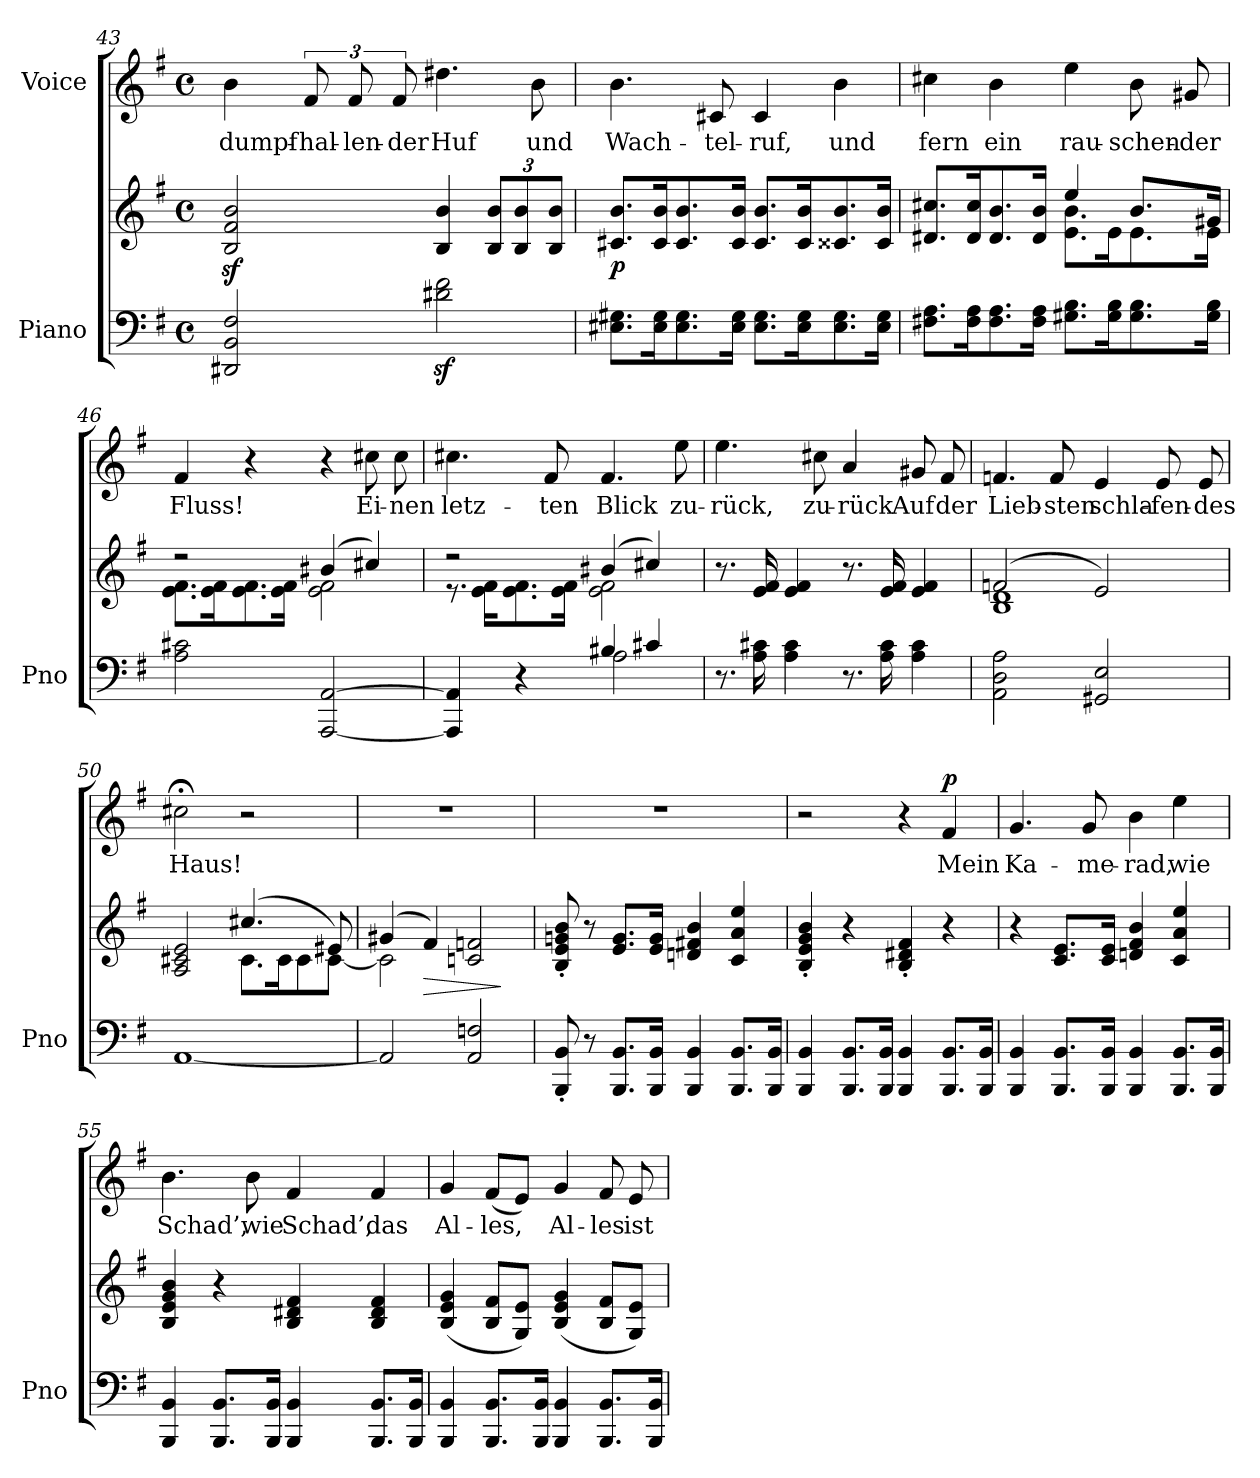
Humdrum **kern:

**kern	**kern	**dynam	**kern	**text	**dynam
*part2	*part2	*part2	*part1	*part1	*part1
*staff3	*staff2	*staff2/3	*staff1	*staff1	*staff1
*I"Piano	*	*	*I"Voice	*	*
*I'Pno	*	*	*	*	*
!!LO:LB:g=z
*clefF4	*clefG2	*	*clefG2	*	*
*k[f#]	*k[f#]	*	*k[f#]	*	*
*M4/4	*M4/4	*	*M4/4	*	*
*met(c)	*met(c)	*	*met(c)	*	*
=43	=43	=43	=43	=43	=43
!	!	!	!	!LO:LY:b	!
2DD#X/ 2BB/ 2F#/	2B/z< 2f#/z< 2b/z<	.	4b\	dumpf-	.
!	!	!	!	!LO:LY:b	!
.	.	.	12f#/	-hal-	.
!	!	!	!	!LO:LY:b	!
.	.	.	12f#/	-len-	.
!	!	!	!	!LO:LY:b	!
.	.	.	12f#/	-der	.
!	!	!	!	!LO:LY:b	!
2d#X\z< 2f#\z<	4B/ 4b/	.	4.dd#X\	Huf	.
*	*Xbrackettup	*	*	*	*
.	12B/ 12b/L	.	.	.	.
.	12B/ 12b/	.	.	.	.
!	!	!	!	!LO:LY:b	!
.	.	.	8b\	und	.
.	12B/ 12b/J	.	.	.	.
=44	=44	=44	=44	=44	=44
!	!	!LO:DY:b	!	!LO:LY:b	!
8.E#X\ 8.G#X\L	8.c#X/ 8.b/L	p	4.b\	Wach-	.
16E#\ 16G#\K	16c#/ 16b/K	.	.	.	.
8.E#\ 8.G#\	8.c#/ 8.b/	.	.	.	.
!	!	!	!	!LO:LY:b	!
.	.	.	8c#X/	-tel-	.
16E#\ 16G#\Jk	16c#/ 16b/Jk	.	.	.	.
!	!	!	!	!LO:LY:b	!
8.E#\ 8.G#\L	8.c#/ 8.b/L	.	4c#/	-ruf,	.
16E#\ 16G#\K	16c#/ 16b/K	.	.	.	.
!	!	!	!	!LO:LY:b	!
8.E#\ 8.G#\	8.c##X/ 8.b/	.	4b\	und	.
16E#\ 16G#\Jk	16c##/ 16b/Jk	.	.	.	.
=45	=45	=45	=45	=45	=45
*	*^	*	*	*	*
!	!	!	!	!	!LO:LY:b	!
8.F#X\ 8.A\L	8.d#X/ 8.cc#X/L	2ryy	.	4cc#X\	fern	.
16F#\ 16A\K	16d#/ 16cc#/K	.	.	.	.	.
!	!	!	!	!	!LO:LY:b	!
8.F#\ 8.A\	8.d#/ 8.b/	.	.	4b\	ein	.
16F#\ 16A\Jk	16d#/ 16b/Jk	.	.	.	.	.
!	!	!	!	!	!LO:LY:b	!
8.G#X\ 8.B\L	4ee/	8.e\ 8.b\L	.	4ee\	rau-	.
16G#\ 16B\K	.	16e\K	.	.	.	.
!	!	!	!	!	!LO:LY:b	!
8.G#\ 8.B\	8.b/L	8.e\	.	8b\	-schen-	.
!	!	!	!	!	!LO:LY:b	!
.	.	.	.	8g#X/	-der	.
16G#\ 16B\Jk	16g#X/Jk	16e\Jk	.	.	.	.
=46	=46	=46	=46	=46	=46	=46
!	!	!	!	!	!LO:LY:b	!
2A\ 2c#X\	2r	8.e\ 8.f#\L	.	4f#/	Fluss!	.
.	.	16e\ 16f#\K	.	.	.	.
.	.	8.e\ 8.f#\	.	4r	.	.
.	.	16e\ 16f#\Jk	.	.	.	.
[2AAA/ [2AA/	(4b#X/	2e\ 2f#\	.	4r	.	.
!	!	!	!	!	!LO:LY:b	!
.	4cc#X/)	.	.	8cc#X\	Ei-	.
!	!	!	!	!	!LO:LY:b	!
.	.	.	.	8cc#\	-nen	.
!!LO:PB:g=z
=47	=47	=47	=47	=47	=47	=47
*^	*	*	*	*	*	*
!	!	!	!	!	!	!LO:LY:b	!
4AAA/] 4AA/]	2ryy	2r	8.r	.	4.cc#X\	letz-	.
.	.	.	16e\ 16f#\KL	.	.	.	.
4r	.	.	8.e\ 8.f#\	.	.	.	.
!	!	!	!	!	!	!LO:LY:b	!
.	.	.	.	.	8f#/	-ten	.
.	.	.	16e\ 16f#\Jk	.	.	.	.
!	!	!	!	!	!	!LO:LY:b	!
4B#X/	2A\	(4b#X/	2e\ 2f#\	.	4.f#/	Blick	.
4c#X/	.	4cc#X/)	.	.	.	.	.
!	!	!	!	!	!	!LO:LY:b	!
.	.	.	.	.	8ee\	zu-	.
*v	*v	*	*	*	*	*	*
*	*v	*v	*	*	*	*
=48	=48	=48	=48	=48	=48
!	!	!	!	!LO:LY:b	!
8.r	8.r	.	4.ee\	-rück,	.
16A\ 16c#X\	16e/ 16f#/	.	.	.	.
4A\ 4c#\	4e/ 4f#/	.	.	.	.
!	!	!	!	!LO:LY:b	!
.	.	.	8cc#X\	zu-	.
!	!	!	!	!LO:LY:b	!
8.r	8.r	.	4a/	-rück	.
16A\ 16c#\	16e/ 16f#/	.	.	.	.
!	!	!	!	!LO:LY:b	!
4A\ 4c#\	4e/ 4f#/	.	8g#X/	Auf	.
!	!	!	!	!LO:LY:b	!
.	.	.	8f#/	der	.
=49	=49	=49	=49	=49	=49
*	*^	*	*	*	*
!	!	!	!	!	!LO:LY:b	!
2AA\ 2D\ 2A\	(2fn/	1B 1d	.	4.fn/	Lieb-	.
!	!	!	!	!	!LO:LY:b	!
.	.	.	.	8f/	-sten	.
!	!	!	!	!	!LO:LY:b	!
2GG#X/ 2E/	2e/)	.	.	4e/	schla-	.
!	!	!	!	!	!LO:LY:b	!
.	.	.	.	8e/	-fen-	.
!	!	!	!	!	!LO:LY:b	!
.	.	.	.	8e/	-des	.
=50	=50	=50	=50	=50	=50	=50
!	!	!	!	!	!LO:LY:b	!
[1AA	2A/ 2c#X/ 2e/	2ryy	.	2cc#X;<\	Haus!	.
.	(4.cc#X/	8.c#\L	.	2r	.	.
.	.	16c#\K	.	.	.	.
.	.	8c#\	.	.	.	.
.	8e#X/)	[8c#\J	.	.	.	.
=51	=51	=51	=51	=51	=51	=51
2AA/]	(4g#X/	2c#\]	.	1r	.	.
!	!	!	!LO:HP:b	!	!	!
.	4f#/)	.	>	.	.	.
2AA/ 2Fn/	2cn/ 2fn/	2ryy	.	.	.	.
*	*v	*v	*	*	*	*
.	.	]	.	.	.
=52	=52	=52	=52	=52	=52
8BBB/' 8BB/'	8B/' 8e/' 8gn/' 8b/'	.	1r	.	.
8r	8r	.	.	.	.
8.BBB/ 8.BB/L	8.e/ 8.g/L	.	.	.	.
16BBB/ 16BB/Jk	16e/ 16g/Jk	.	.	.	.
4BBB/ 4BB/	4dn/ 4f#X/ 4b/	.	.	.	.
8.BBB/ 8.BB/L	4c/ 4a/ 4ee/	.	.	.	.
16BBB/ 16BB/Jk	.	.	.	.	.
!!LO:LB:g=z
=53	=53	=53	=53	=53	=53
4BBB/ 4BB/	4B/' 4e/' 4g/' 4b/'	.	2r	.	.
8.BBB/ 8.BB/L	4r	.	.	.	.
16BBB/ 16BB/Jk	.	.	.	.	.
4BBB/ 4BB/	4B/' 4d#X/' 4f#/'	.	4r	.	.
!	!	!	!	!LO:LY:b	!LO:DY:a
8.BBB/ 8.BB/L	4r	.	4f#/	Mein	p
16BBB/ 16BB/Jk	.	.	.	.	.
=54	=54	=54	=54	=54	=54
!	!	!	!	!LO:LY:b	!
4BBB/ 4BB/	4r	.	4.g/	Ka-	.
8.BBB/ 8.BB/L	8.c/ 8.e/L	.	.	.	.
!	!	!	!	!LO:LY:b	!
.	.	.	8g/	-me-	.
16BBB/ 16BB/Jk	16c/ 16e/Jk	.	.	.	.
!	!	!	!	!LO:LY:b	!
4BBB/ 4BB/	4dn/ 4f#/ 4b/	.	4b\	-rad,	.
!	!	!	!	!LO:LY:b	!
8.BBB/ 8.BB/L	4c/ 4a/ 4ee/	.	4ee\	wie	.
16BBB/ 16BB/Jk	.	.	.	.	.
=55	=55	=55	=55	=55	=55
!	!	!	!	!LO:LY:b	!
4BBB/ 4BB/	4B/ 4e/ 4g/ 4b/	.	4.b\	Schad’,	.
8.BBB/ 8.BB/L	4r	.	.	.	.
!	!	!	!	!LO:LY:b	!
.	.	.	8b\	wie	.
16BBB/ 16BB/Jk	.	.	.	.	.
!	!	!	!	!LO:LY:b	!
4BBB/ 4BB/	4B/ 4d#X/ 4f#/	.	4f#/	Schad’,	.
!	!	!	!	!LO:LY:b	!
8.BBB/ 8.BB/L	4B/ 4d#/ 4f#/	.	4f#/	das	.
16BBB/ 16BB/Jk	.	.	.	.	.
=56	=56	=56	=56	=56	=56
!	!	!	!	!LO:LY:b	!
4BBB/ 4BB/	(>4B/ 4e/ 4g/	.	4g/	Al-	.
!	!	!	!	!LO:LY:b	!
8.BBB/ 8.BB/L	8B/ 8f#/L	.	(8f#/L	-les,	.
.	8G/ 8e/J)	.	8e/J)	.	.
16BBB/ 16BB/Jk	.	.	.	.	.
!	!	!	!	!LO:LY:b	!
4BBB/ 4BB/	(>4B/ 4e/ 4g/	.	4g/	Al-	.
!	!	!	!	!LO:LY:b	!
8.BBB/ 8.BB/L	8B/ 8f#/L	.	8f#/	-les	.
!	!	!	!	!LO:LY:b	!
.	8G/ 8e/J)	.	8e/	ist	.
16BBB/ 16BB/Jk	.	.	.	.	.
=	=	=	=	=	=
*-	*-	*-	*-	*-	*-
